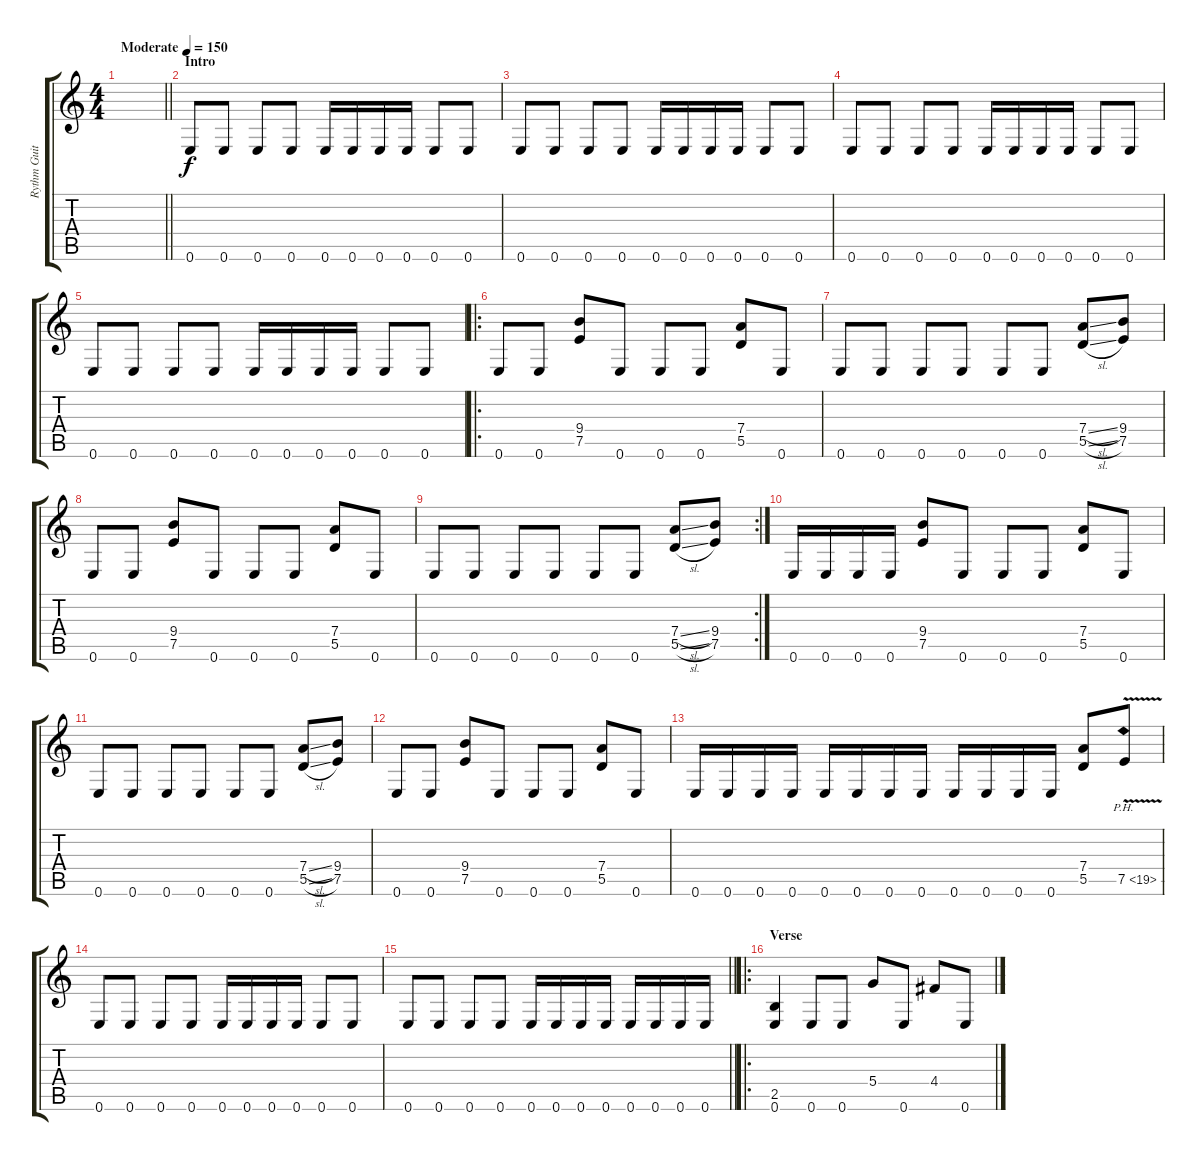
\track ("Rythm Guitar" "Rythm Guit") {instrument distortionguitar}
\staff {score tabs}
\tuning (E4 B3 G3 D3 A2 E2) {hide}
\ts (4 4)
\tempo (150 "Moderate")
\clef g2
\barLineRight lightlight
\ks c
|
\section ("" "Intro")
0.6.8 0.6.8 0.6.8 0.6.8 0.6.16 0.6.16 0.6.16 0.6.16 0.6.8 0.6.8 |
0.6.8 0.6.8 0.6.8 0.6.8 0.6.16 0.6.16 0.6.16 0.6.16 0.6.8 0.6.8 |
0.6.8 0.6.8 0.6.8 0.6.8 0.6.16 0.6.16 0.6.16 0.6.16 0.6.8 0.6.8 |
0.6.8 0.6.8 0.6.8 0.6.8 0.6.16 0.6.16 0.6.16 0.6.16 0.6.8 0.6.8 |
\ro
0.6.8 0.6.8 (9.4 7.5).8 0.6.8 0.6.8 0.6.8 (7.4 5.5).8 0.6.8 |
0.6.8 0.6.8 0.6.8 0.6.8 0.6.8 0.6.8 (7.4{sl} 5.5{sl}).8 (9.4 7.5).8 |
0.6.8 0.6.8 (9.4 7.5).8 0.6.8 0.6.8 0.6.8 (7.4 5.5).8 0.6.8 |
\rc 2
0.6.8 0.6.8 0.6.8 0.6.8 0.6.8 0.6.8 (7.4{sl} 5.5{sl}).8 (9.4 7.5).8 |
0.6.16 0.6.16 0.6.16 0.6.16 (9.4 7.5).8 0.6.8 0.6.8 0.6.8 (7.4 5.5).8 0.6.8 |
0.6.8 0.6.8 0.6.8 0.6.8 0.6.8 0.6.8 (7.4{sl} 5.5{sl}).8 (9.4 7.5).8 |
0.6.8 0.6.8 (9.4 7.5).8 0.6.8 0.6.8 0.6.8 (7.4 5.5).8 0.6.8 |
0.6.16 0.6.16 0.6.16 0.6.16 0.6.16 0.6.16 0.6.16 0.6.16 0.6.16 0.6.16 0.6.16 0.6.16 (7.4 5.5).8 7.5{ph 12 v}.8 |
0.6.8 0.6.8 0.6.8 0.6.8 0.6.16 0.6.16 0.6.16 0.6.16 0.6.8 0.6.8 |
\barLineRight lightlight
0.6.8 0.6.8 0.6.8 0.6.8 0.6.16 0.6.16 0.6.16 0.6.16 0.6.16 0.6.16 0.6.16 0.6.16 |
\ro
\section ("" "Verse")
(2.5 0.6).4 0.6.8 0.6.8 5.4.8 0.6.8 4.4.8 0.6.8
